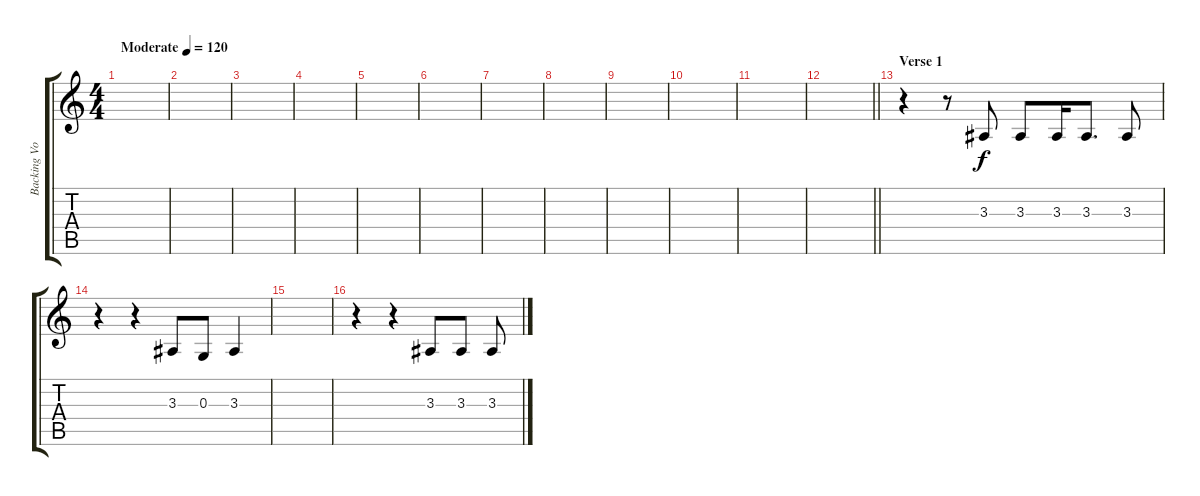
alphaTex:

\track ("Backing Vocals" "Backing Vo") {instrument lead6voice}
\staff {score tabs}
\tuning (E4 B3 G3 D3 A2 E2) {hide}
\ts (4 4)
\tempo (120 "Moderate")
\clef g2
\ks c
|
|
|
|
|
|
|
|
|
|
|
\barLineRight lightlight
|
\section ("" "Verse 1")
r.4 r.8 3.3.8 3.3.8 3.3.16 3.3.8{d} 3.3.8 |
r.4 r.4 3.3.8 0.3.8 3.3.4 |
|
r.4 r.4 3.3.8 3.3.8 3.3.8
